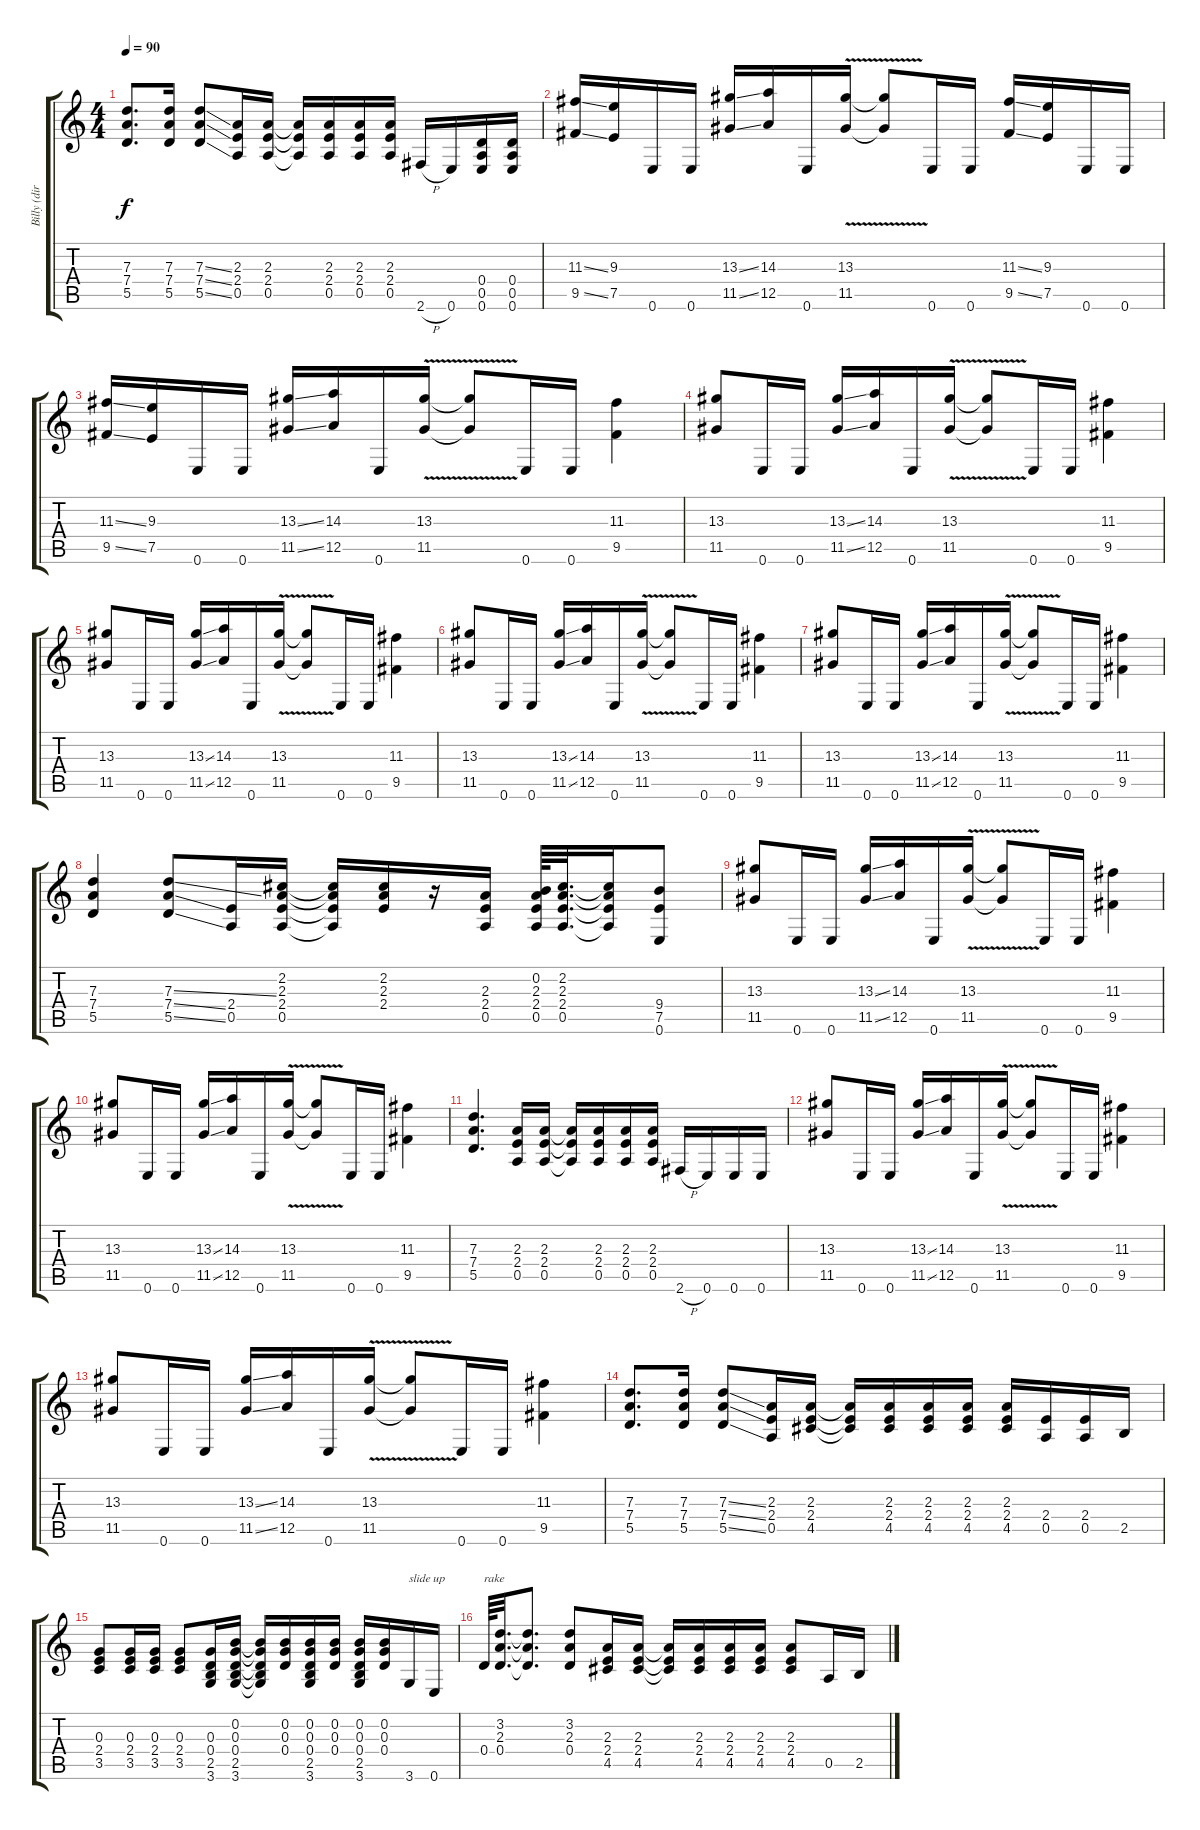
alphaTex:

\track ("Billy (dirty)" "Billy (dir") {instrument distortionguitar}
\staff {score tabs}
\tuning (E4 B3 G3 D3 A2 E2) {hide}
\ts (4 4)
\tempo 90
\clef g2
\ks c
(7.3 7.4 5.5).8{d dy f} (7.3 7.4 5.5).16 (7.3{ss} 7.4{ss} 5.5{ss}).8 (2.3 2.4 0.5).16 (2.3 2.4 0.5).16 (2.3{t} 2.4{t} 0.5{t}).16 (2.3 2.4 0.5).16 (2.3 2.4 0.5).16 (2.3 2.4 0.5).16 2.6{h}.16 0.6.16 (0.4 0.5 0.6).16 (0.4 0.5 0.6).16 |
(11.3{ss} 9.5{ss}).16 (9.3 7.5).16 0.6.16 0.6.16 (13.3{ss} 11.5{ss}).16 (14.3 12.5).16 0.6.16 (13.3{v} 11.5{v}).16 (13.3{t} 11.5{t}).8 0.6.16 0.6.16 (11.3{ss} 9.5{ss}).16 (9.3 7.5).16 0.6.16 0.6.16 |
(11.3{ss} 9.5{ss}).16 (9.3 7.5).16 0.6.16 0.6.16 (13.3{ss} 11.5{ss}).16 (14.3 12.5).16 0.6.16 (13.3{v} 11.5{v}).16 (13.3{t} 11.5{t}).8 0.6.16 0.6.16 (11.3 9.5).4 |
(13.3 11.5).8 0.6.16 0.6.16 (13.3{ss} 11.5{ss}).16 (14.3 12.5).16 0.6.16 (13.3{v} 11.5{v}).16 (13.3{t} 11.5{t}).8 0.6.16 0.6.16 (11.3 9.5).4 |
(13.3 11.5).8 0.6.16 0.6.16 (13.3{ss} 11.5{ss}).16 (14.3 12.5).16 0.6.16 (13.3{v} 11.5{v}).16 (13.3{t} 11.5{t}).8 0.6.16 0.6.16 (11.3 9.5).4 |
(13.3 11.5).8 0.6.16 0.6.16 (13.3{ss} 11.5{ss}).16 (14.3 12.5).16 0.6.16 (13.3{v} 11.5{v}).16 (13.3{t} 11.5{t}).8 0.6.16 0.6.16 (11.3 9.5).4 |
(13.3 11.5).8 0.6.16 0.6.16 (13.3{ss} 11.5{ss}).16 (14.3 12.5).16 0.6.16 (13.3{v} 11.5{v}).16 (13.3{t} 11.5{t}).8 0.6.16 0.6.16 (11.3 9.5).4 |
(7.3 7.4 5.5).4 (7.3{ss} 7.4{ss} 5.5{ss}).8 (2.4 0.5).16 (2.2 2.3 2.4 0.5).16 (2.2{t} 2.3{t} 2.4{t} 0.5{t}).16 (2.2 2.3 2.4).16 r.16 (2.3 2.4 0.5).16 (0.2 2.3 2.4 0.5).64 (2.2 2.3 2.4 0.5).32{d} (2.2{t} 2.3{t} 2.4{t} 0.5{t}).16 (9.4 7.5 0.6).8 |
(13.3 11.5).8 0.6.16 0.6.16 (13.3{ss} 11.5{ss}).16 (14.3 12.5).16 0.6.16 (13.3{v} 11.5{v}).16 (13.3{t} 11.5{t}).8 0.6.16 0.6.16 (11.3 9.5).4 |
(13.3 11.5).8 0.6.16 0.6.16 (13.3{ss} 11.5{ss}).16 (14.3 12.5).16 0.6.16 (13.3{v} 11.5{v}).16 (13.3{t} 11.5{t}).8 0.6.16 0.6.16 (11.3 9.5).4 |
(7.3 7.4 5.5).4{d} (2.3 2.4 0.5).16 (2.3 2.4 0.5).16 (2.3{t} 2.4{t} 0.5{t}).16 (2.3 2.4 0.5).16 (2.3 2.4 0.5).16 (2.3 2.4 0.5).16 2.6{h}.16 0.6.16 0.6.16 0.6.16 |
(13.3 11.5).8 0.6.16 0.6.16 (13.3{ss} 11.5{ss}).16 (14.3 12.5).16 0.6.16 (13.3{v} 11.5{v}).16 (13.3{t} 11.5{t}).8 0.6.16 0.6.16 (11.3 9.5).4 |
(13.3 11.5).8 0.6.16 0.6.16 (13.3{ss} 11.5{ss}).16 (14.3 12.5).16 0.6.16 (13.3{v} 11.5{v}).16 (13.3{t} 11.5{t}).8 0.6.16 0.6.16 (11.3 9.5).4 |
(7.3 7.4 5.5).8{d} (7.3 7.4 5.5).16 (7.3{ss} 7.4{ss} 5.5{ss}).8 (2.3 2.4 0.5).16 (2.3 2.4 4.5).16 (2.3{t} 2.4{t} 4.5{t}).16 (2.3 2.4 4.5).16 (2.3 2.4 4.5).16 (2.3 2.4 4.5).16 (2.3 2.4 4.5).16 (2.4 0.5).16 (2.4 0.5).16 2.5.16 |
(0.3 2.4 3.5).8 (0.3 2.4 3.5).16 (0.3 2.4 3.5).16 (0.3 2.4 3.5).8 (0.3 0.4 2.5 3.6).16 (0.2 0.3 0.4 2.5 3.6).16 (0.2{t} 0.3{t} 0.4{t} 2.5{t} 3.6{t}).16 (0.2 0.3 0.4).16 (0.2 0.3 0.4 2.5 3.6).16 (0.2 0.3 0.4).16 (0.2 0.3 0.4 2.5 3.6).16 (0.2 0.3 0.4).16 3.6.16{txt "slide up"} 0.6.16 |
0.4.64{txt "rake"} (3.2 2.3 0.4).32{d} (3.2{t} 2.3{t} 0.4{t}).8{d} (3.2 2.3 0.4).8 (2.3 2.4 4.5).16 (2.3 2.4 4.5).16 (2.3{t} 2.4{t} 4.5{t}).16 (2.3 2.4 4.5).16 (2.3 2.4 4.5).16 (2.3 2.4 4.5).16 (2.3 2.4 4.5).8 0.5.16 2.5.16
